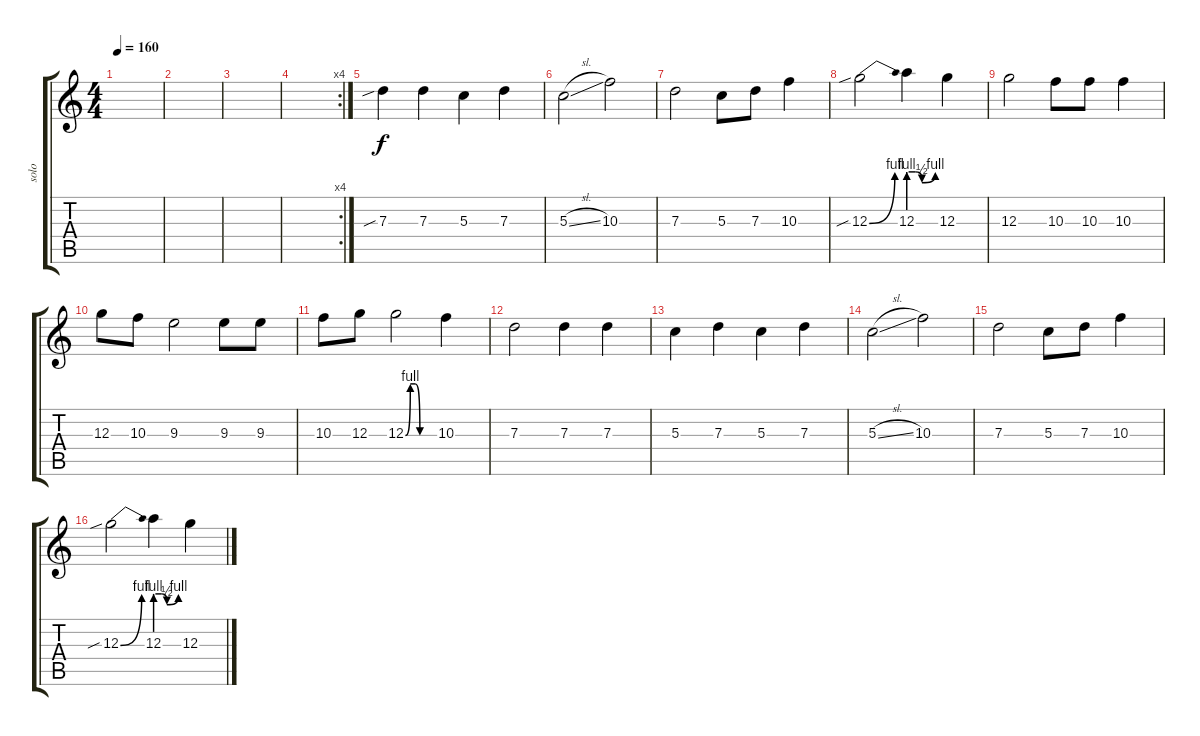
\track ("solo" "solo") {instrument distortionguitar}
\staff {score tabs}
\tuning (E4 B3 G3 D3 A2 D2) {hide}
\ts (4 4)
\tempo 160
\clef g2
\ks c
|
|
|
\rc 4
|
7.3{sib}.4 7.3.4 5.3.4 7.3.4 |
5.3{sl}.2 10.3.2 |
7.3.2 5.3.8 7.3.8 10.3.4 |
12.3{be (bend 0 0 60 4) sib}.2 12.3{be (custom 0 4 15 4 30 2 60 4)}.4 12.3.4 |
12.3.2 10.3.8 10.3.8 10.3.4 |
12.3.8 10.3.8 9.3.2 9.3.8 9.3.8 |
10.3.8 12.3.8 12.3{be (custom 0 0 10 4 20 4 30 0 60 0)}.2 10.3.4 |
7.3.2 7.3.4 7.3.4 |
5.3.4 7.3.4 5.3.4 7.3.4 |
5.3{sl}.2 10.3.2 |
7.3.2 5.3.8 7.3.8 10.3.4 |
12.3{be (bend 0 0 60 4) sib}.2 12.3{be (custom 0 4 15 4 30 2 60 4)}.4 12.3.4
